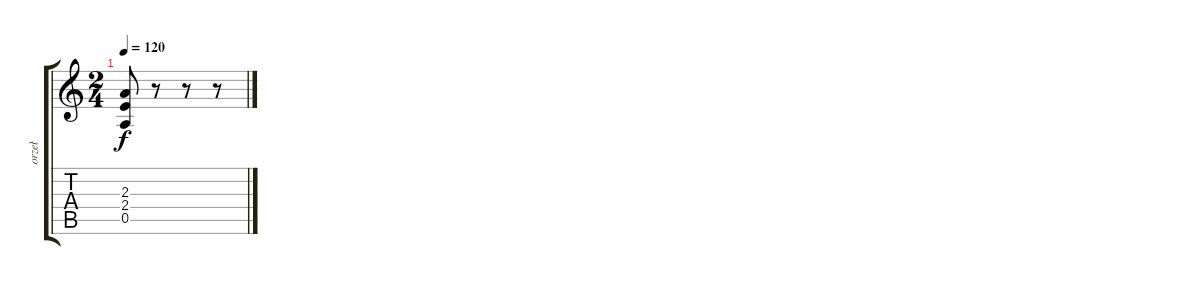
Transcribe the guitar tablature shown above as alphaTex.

\track ("orzeł" "orzeł") {instrument acousticguitarnylon}
\staff {score tabs}
\tuning (E4 B3 G3 D3 A2 E2) {hide}
\ts (2 4)
\tempo 120
\clef g2
\ks c
(2.3 2.4 0.5).8{dy f} r.8 r.8 r.8
